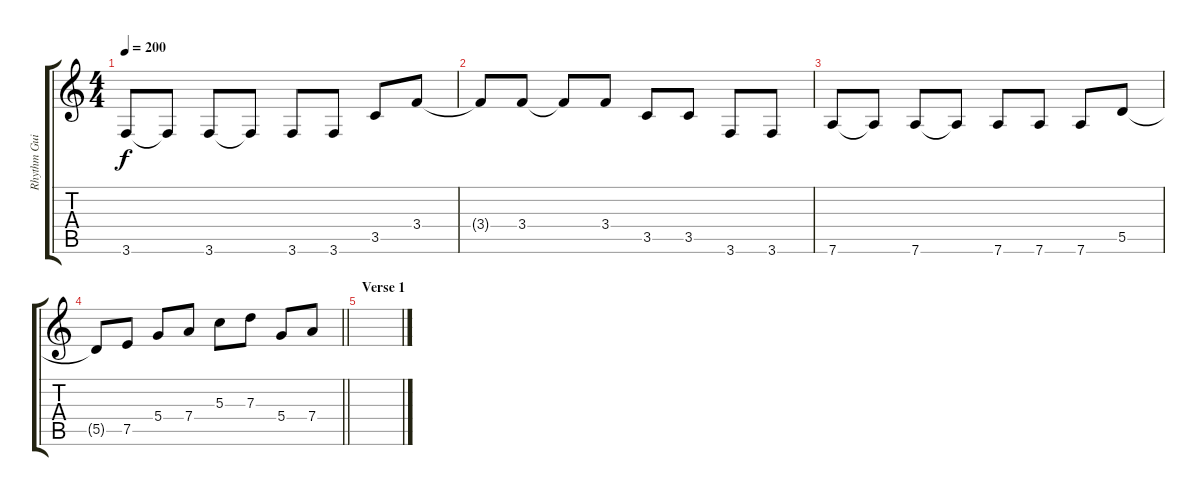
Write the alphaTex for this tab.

\track ("Rhythm Guitar R" "Rhythm Gui") {instrument overdrivenguitar}
\staff {score tabs}
\tuning (E4 B3 G3 D3 A2 D2) {hide}
\ts (4 4)
\tempo 200
\clef g2
\ks c
3.6.8{dy f} 3.6{t}.8 3.6.8 3.6{t}.8 3.6.8 3.6.8 3.5.8 3.4.8 |
3.4{t}.8 3.4.8 3.4{t}.8 3.4.8 3.5.8 3.5.8 3.6.8 3.6.8 |
7.6.8 7.6{t}.8 7.6.8 7.6{t}.8 7.6.8 7.6.8 7.6.8 5.5.8 |
\barLineRight lightlight
5.5{t}.8 7.5.8 5.4.8 7.4.8 5.3.8 7.3.8 5.4.8 7.4.8 |
\section ("" "Verse 1")
